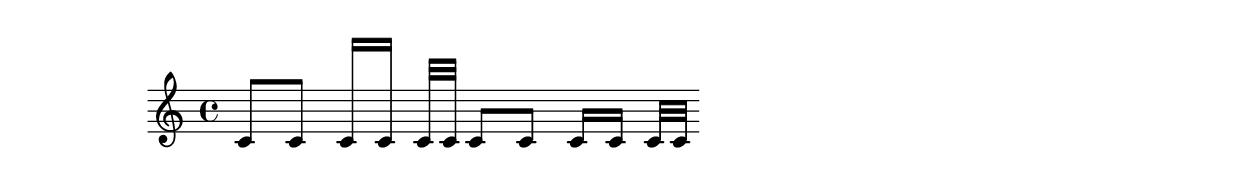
\version "2.19.21"

\header {
  texidoc = "Sublist of grob property lists may be also tuned.  In the
next example, the @code{beamed-lengths} property of the @code{Stem}
grob is tweaked."
}

\relative {
  \override Stem.details.beamed-lengths = #'(6 10 8)
  c'8[ c] c16[ c] c32[ c]
  \revert Stem.details.beamed-lengths
  c8[ c] c16[ c] c32[ c]
}
